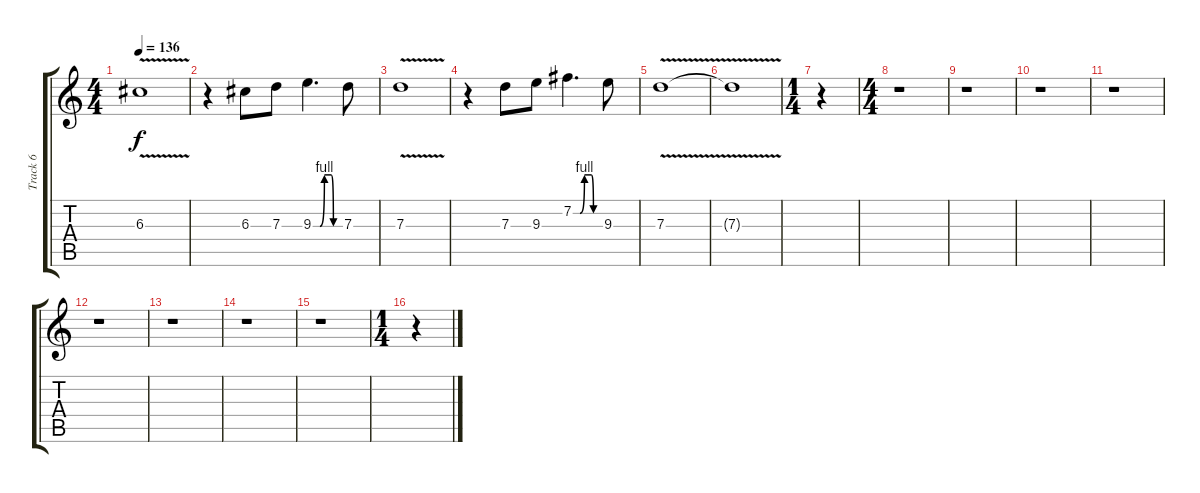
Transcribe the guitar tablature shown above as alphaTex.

\track ("Track 6" "Track 6") {instrument distortionguitar}
\staff {score tabs}
\tuning (E4 B3 G3 D3 A2 E2) {hide}
\ts (4 4)
\tempo 136
\clef g2
\ks c
6.3{v}.1{dy f} |
r.4 6.3.8 7.3.8 9.3{be (custom 0 0 15 0 25 4 40 4 45 0 60 0)}.4{d} 7.3.8 |
7.3{v}.1 |
r.4 7.3.8 9.3.8 7.2{be (custom 0 0 15 0 25 4 40 4 45 0 60 0)}.4{d} 9.3.8 |
7.3{v}.1 |
7.3{t}.1 |
\ts (1 4)
r.4 |
\ts (4 4)
r.1 |
r.1 |
r.1 |
r.1 |
r.1 |
r.1 |
r.1 |
r.1 |
\ts (1 4)
r.4
